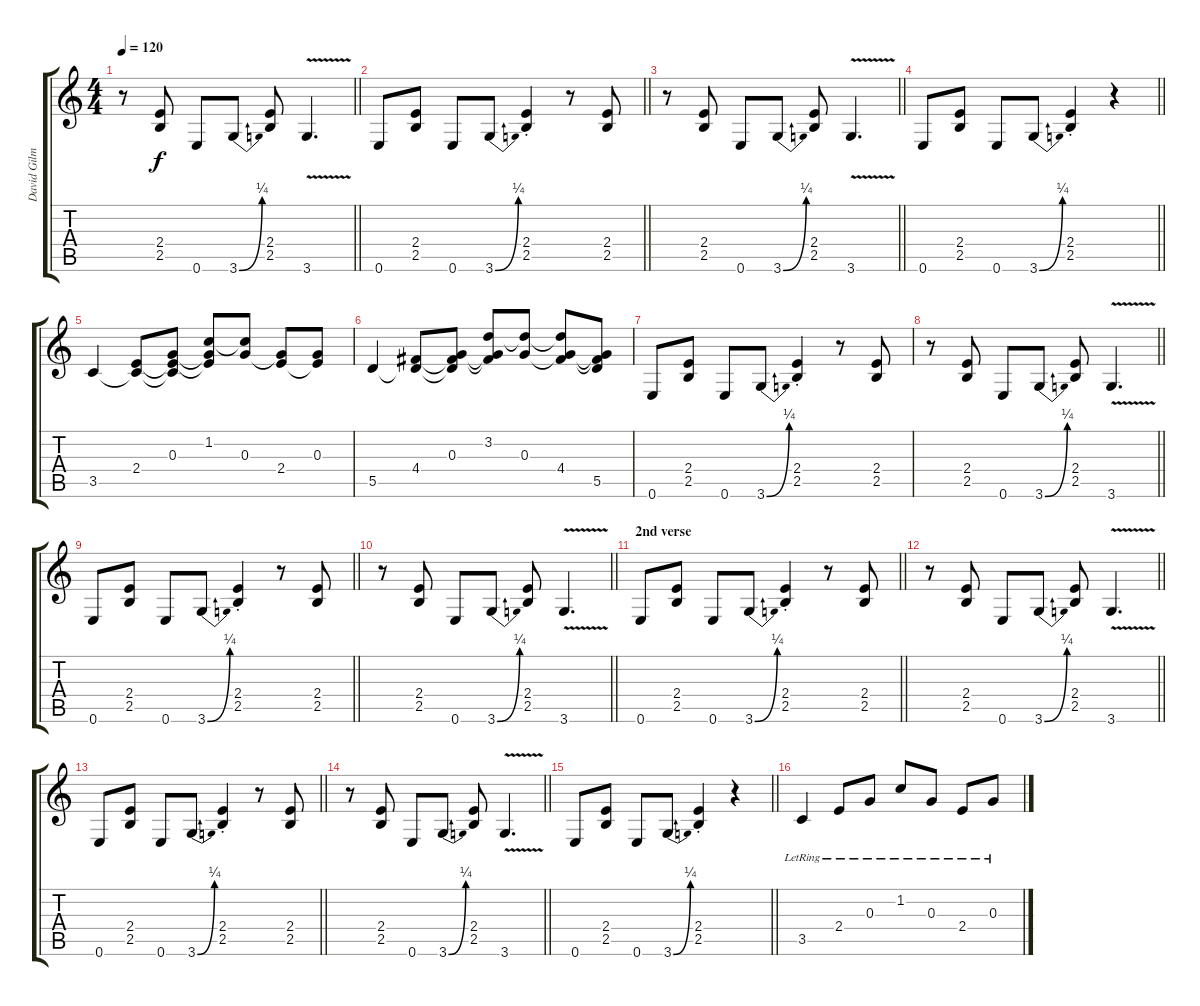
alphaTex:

\track ("David Gilmour" "David Gilm") {instrument distortionguitar}
\staff {score tabs}
\tuning (E4 B3 G3 D3 A2 E2) {hide}
\ts (4 4)
\tempo 120
\clef g2
\barLineRight lightlight
\ks c
r.8{dy f} (2.4 2.5).8 0.6.8 3.6{be (bend 0 0 60 1)}.8 (2.4 2.5).8 3.6{v}.4{d} |
\barLineRight lightlight
0.6.8 (2.4 2.5).8 0.6.8 3.6{be (bend 0 0 60 1)}.8 (2.4{st} 2.5{st}).4 r.8 (2.4 2.5).8 |
\barLineRight lightlight
r.8 (2.4 2.5).8 0.6.8 3.6{be (bend 0 0 60 1)}.8 (2.4 2.5).8 3.6{v}.4{d} |
\barLineRight lightlight
0.6.8 (2.4 2.5).8 0.6.8 3.6{be (bend 0 0 60 1)}.8 (2.4{st} 2.5{st}).4 r.4 |
3.5.4 (2.4 3.5{t}).8 (0.3 2.4{t} 3.5{t}).8 (1.2 0.3{t} 2.4{t}).8 (1.2{t} 0.3).8 (0.3{t} 2.4).8 (0.3 2.4{t}).8 |
5.5.4 (4.4 5.5{t}).8 (0.3 4.4{t} 5.5{t}).8 (3.2 0.3{t} 4.4{t}).8 (3.2{t} 0.3).8 (3.2{t} 0.3{t} 4.4).8 (0.3{t} 4.4{t} 5.5).8 |
0.6.8 (2.4 2.5).8 0.6.8 3.6{be (bend 0 0 60 1)}.8 (2.4{st} 2.5{st}).4 r.8 (2.4 2.5).8 |
\barLineRight lightlight
r.8 (2.4 2.5).8 0.6.8 3.6{be (bend 0 0 60 1)}.8 (2.4 2.5).8 3.6{v}.4{d} |
\barLineRight lightlight
0.6.8 (2.4 2.5).8 0.6.8 3.6{be (bend 0 0 60 1)}.8 (2.4{st} 2.5{st}).4 r.8 (2.4 2.5).8 |
\barLineRight lightlight
r.8 (2.4 2.5).8 0.6.8 3.6{be (bend 0 0 60 1)}.8 (2.4 2.5).8 3.6{v}.4{d} |
\section ("" "2nd verse")
\barLineRight lightlight
0.6.8 (2.4 2.5).8 0.6.8 3.6{be (bend 0 0 60 1)}.8 (2.4{st} 2.5{st}).4 r.8 (2.4 2.5).8 |
\barLineRight lightlight
r.8 (2.4 2.5).8 0.6.8 3.6{be (bend 0 0 60 1)}.8 (2.4 2.5).8 3.6{v}.4{d} |
\barLineRight lightlight
0.6.8 (2.4 2.5).8 0.6.8 3.6{be (bend 0 0 60 1)}.8 (2.4{st} 2.5{st}).4 r.8 (2.4 2.5).8 |
\barLineRight lightlight
r.8 (2.4 2.5).8 0.6.8 3.6{be (bend 0 0 60 1)}.8 (2.4 2.5).8 3.6{v}.4{d} |
\barLineRight lightlight
0.6.8 (2.4 2.5).8 0.6.8 3.6{be (bend 0 0 60 1)}.8 (2.4{st} 2.5{st}).4 r.4 |
3.5{lr}.4 2.4{lr}.8 0.3{lr}.8 1.2{lr}.8 0.3{lr}.8 2.4{lr}.8 0.3{lr}.8
